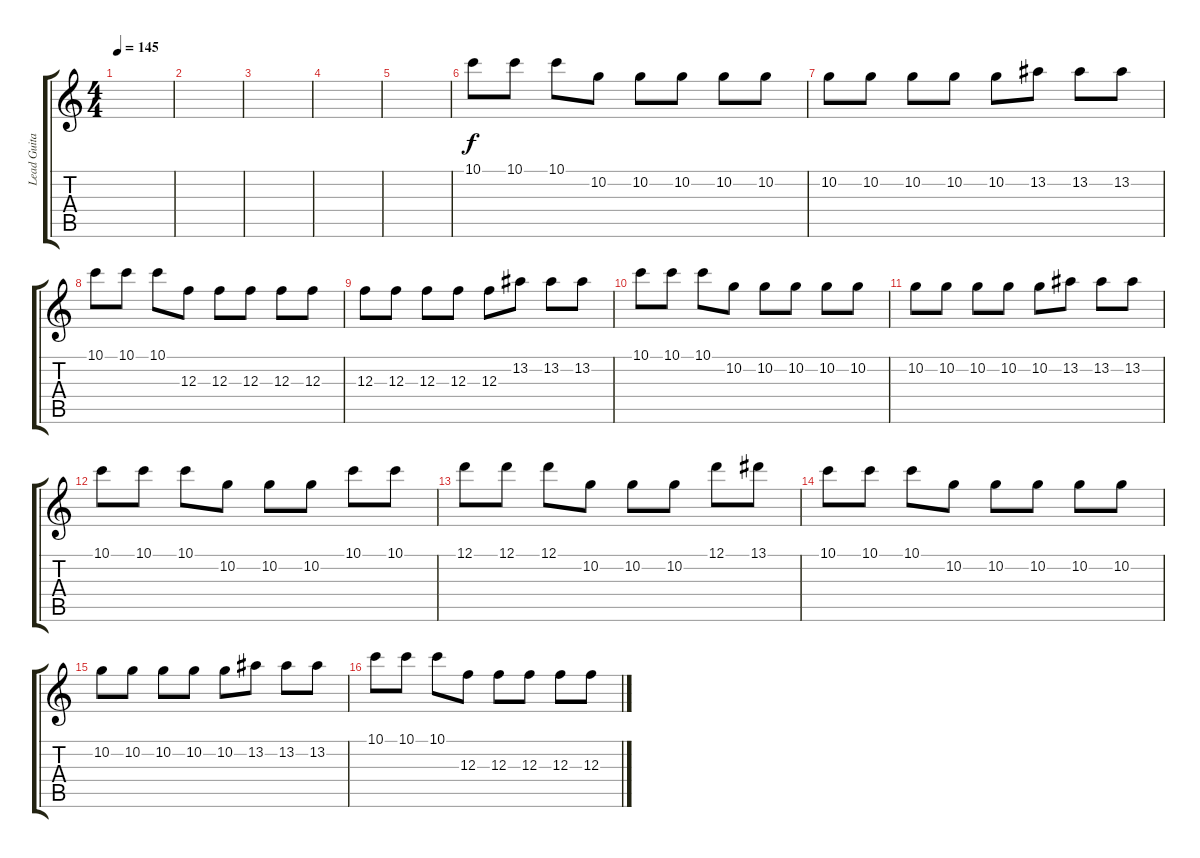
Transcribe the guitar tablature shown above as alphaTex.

\track ("Lead Guitar" "Lead Guita") {instrument distortionguitar}
\staff {score tabs}
\tuning (D4 A3 F3 C3 G2 C2) {hide}
\ts (4 4)
\tempo 145
\clef g2
\ks c
|
|
|
|
|
10.1.8{volume 10} 10.1.8 10.1.8 10.2.8 10.2.8 10.2.8 10.2.8 10.2.8 |
10.2.8 10.2.8 10.2.8 10.2.8 10.2.8 13.2.8 13.2.8 13.2.8 |
10.1.8 10.1.8 10.1.8 12.3.8 12.3.8 12.3.8 12.3.8 12.3.8 |
12.3.8 12.3.8 12.3.8 12.3.8 12.3.8 13.2.8 13.2.8 13.2.8 |
10.1.8 10.1.8 10.1.8 10.2.8 10.2.8 10.2.8 10.2.8 10.2.8 |
10.2.8 10.2.8 10.2.8 10.2.8 10.2.8 13.2.8 13.2.8 13.2.8 |
10.1.8 10.1.8 10.1.8 10.2.8 10.2.8 10.2.8 10.1.8 10.1.8 |
12.1.8 12.1.8 12.1.8 10.2.8 10.2.8 10.2.8 12.1.8 13.1.8 |
10.1.8 10.1.8 10.1.8 10.2.8 10.2.8 10.2.8 10.2.8 10.2.8 |
10.2.8 10.2.8 10.2.8 10.2.8 10.2.8 13.2.8 13.2.8 13.2.8 |
10.1.8 10.1.8 10.1.8 12.3.8 12.3.8 12.3.8 12.3.8 12.3.8
